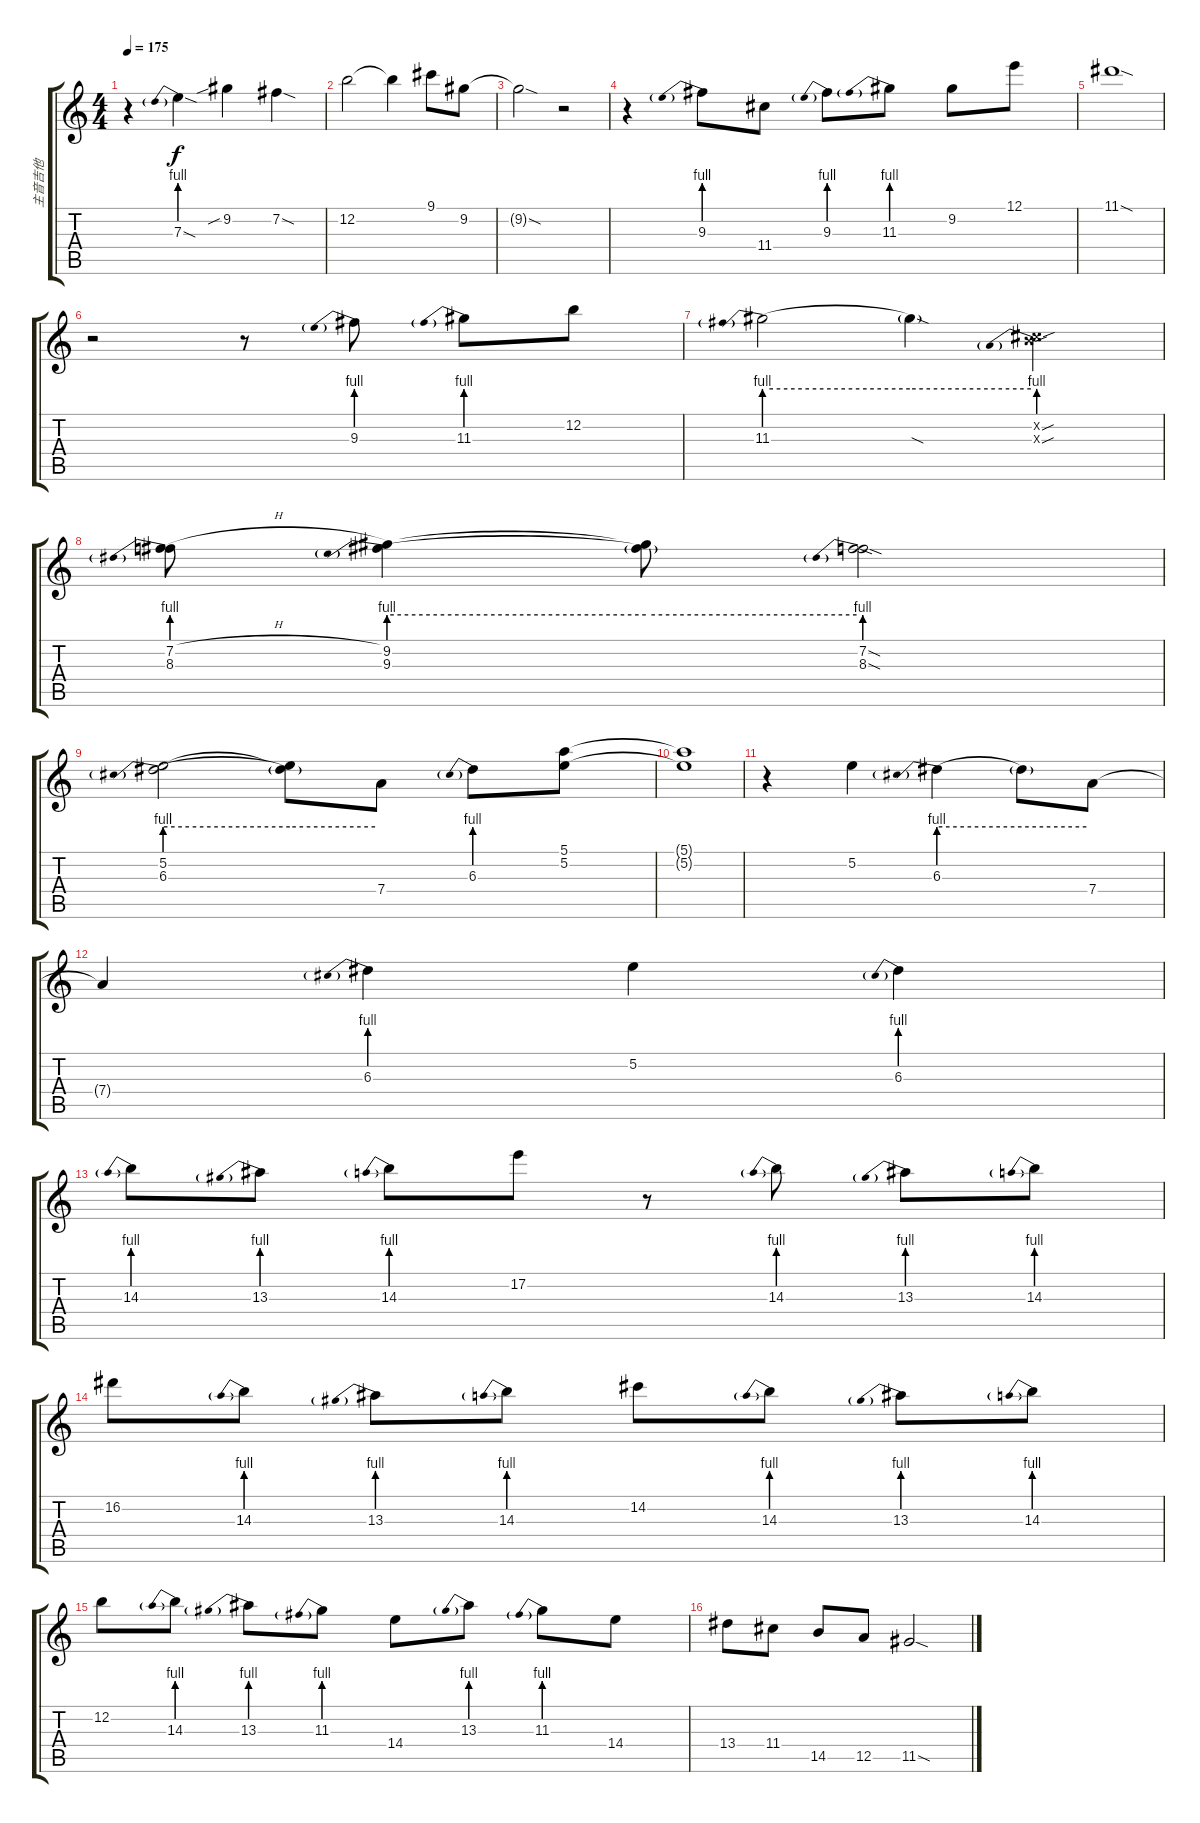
\track ("主音吉他" "主音吉他") {instrument distortionguitar}
\staff {score tabs}
\tuning (E4 B3 G3 D3 A2 E2) {hide}
\ts (4 4)
\tempo 175
\clef g2
\ks c
r.4{dy f} 7.3{be (prebend 0 4 60 4) sod}.4 9.2{sib}.4 7.2{sod}.4 |
12.2.2 12.2{t}.4 9.1.8 9.2.8 |
9.2{sod t}.2 r.2 |
r.4 9.3{be (prebend 0 4 60 4)}.8 11.4.8 9.3{be (prebend 0 4 60 4)}.8 11.3{be (prebend 0 4 60 4)}.8 9.2.8 12.1.8 |
11.1{sod}.1 |
r.2 r.8 9.3{be (prebend 0 4 60 4)}.8 11.3{be (prebend 0 4 60 4)}.8 12.2.8 |
11.3{be (prebend 0 4 60 4)}.2 11.3{be (hold 0 4 60 4) sod t}.4 (2.2{sou x} 2.3{be (prebend 0 4 60 4) sou x}).4 |
(7.2{h} 8.3{be (prebend 0 4 60 4)}).8 (9.2 9.3{be (prebend 0 4 60 4)}).4 (9.2{t} 9.3{be (hold 0 4 60 4) t}).8 (7.2{sod} 8.3{be (prebend 0 4 60 4) sod}).2 |
(5.2 6.3{be (prebend 0 4 60 4)}).2 (5.2{t} 6.3{be (hold 0 4 60 4) t}).8 7.4.8 6.3{be (prebend 0 4 60 4)}.8 (5.1 5.2).8 |
(5.1{t} 5.2{t}).1 |
r.4 5.2.4 6.3{be (prebend 0 4 60 4)}.4 6.3{be (hold 0 4 60 4) t}.8 7.4.8 |
7.4{t}.4 6.3{be (prebend 0 4 60 4)}.4 5.2.4 6.3{be (prebend 0 4 60 4)}.4 |
14.3{be (prebend 0 4 60 4)}.8 13.3{be (prebend 0 4 60 4)}.8 14.3{be (prebend 0 4 60 4)}.8 17.2.8 r.8 14.3{be (prebend 0 4 60 4)}.8 13.3{be (prebend 0 4 60 4)}.8 14.3{be (prebend 0 4 60 4)}.8 |
16.2.8 14.3{be (prebend 0 4 60 4)}.8 13.3{be (prebend 0 4 60 4)}.8 14.3{be (prebend 0 4 60 4)}.8 14.2.8 14.3{be (prebend 0 4 60 4)}.8 13.3{be (prebend 0 4 60 4)}.8 14.3{be (prebend 0 4 60 4)}.8 |
12.2.8 14.3{be (prebend 0 4 60 4)}.8 13.3{be (prebend 0 4 60 4)}.8 11.3{be (prebend 0 4 60 4)}.8 14.4.8 13.3{be (prebend 0 4 60 4)}.8 11.3{be (prebend 0 4 60 4)}.8 14.4.8 |
13.4.8 11.4.8 14.5.8 12.5.8 11.5{sod}.2
